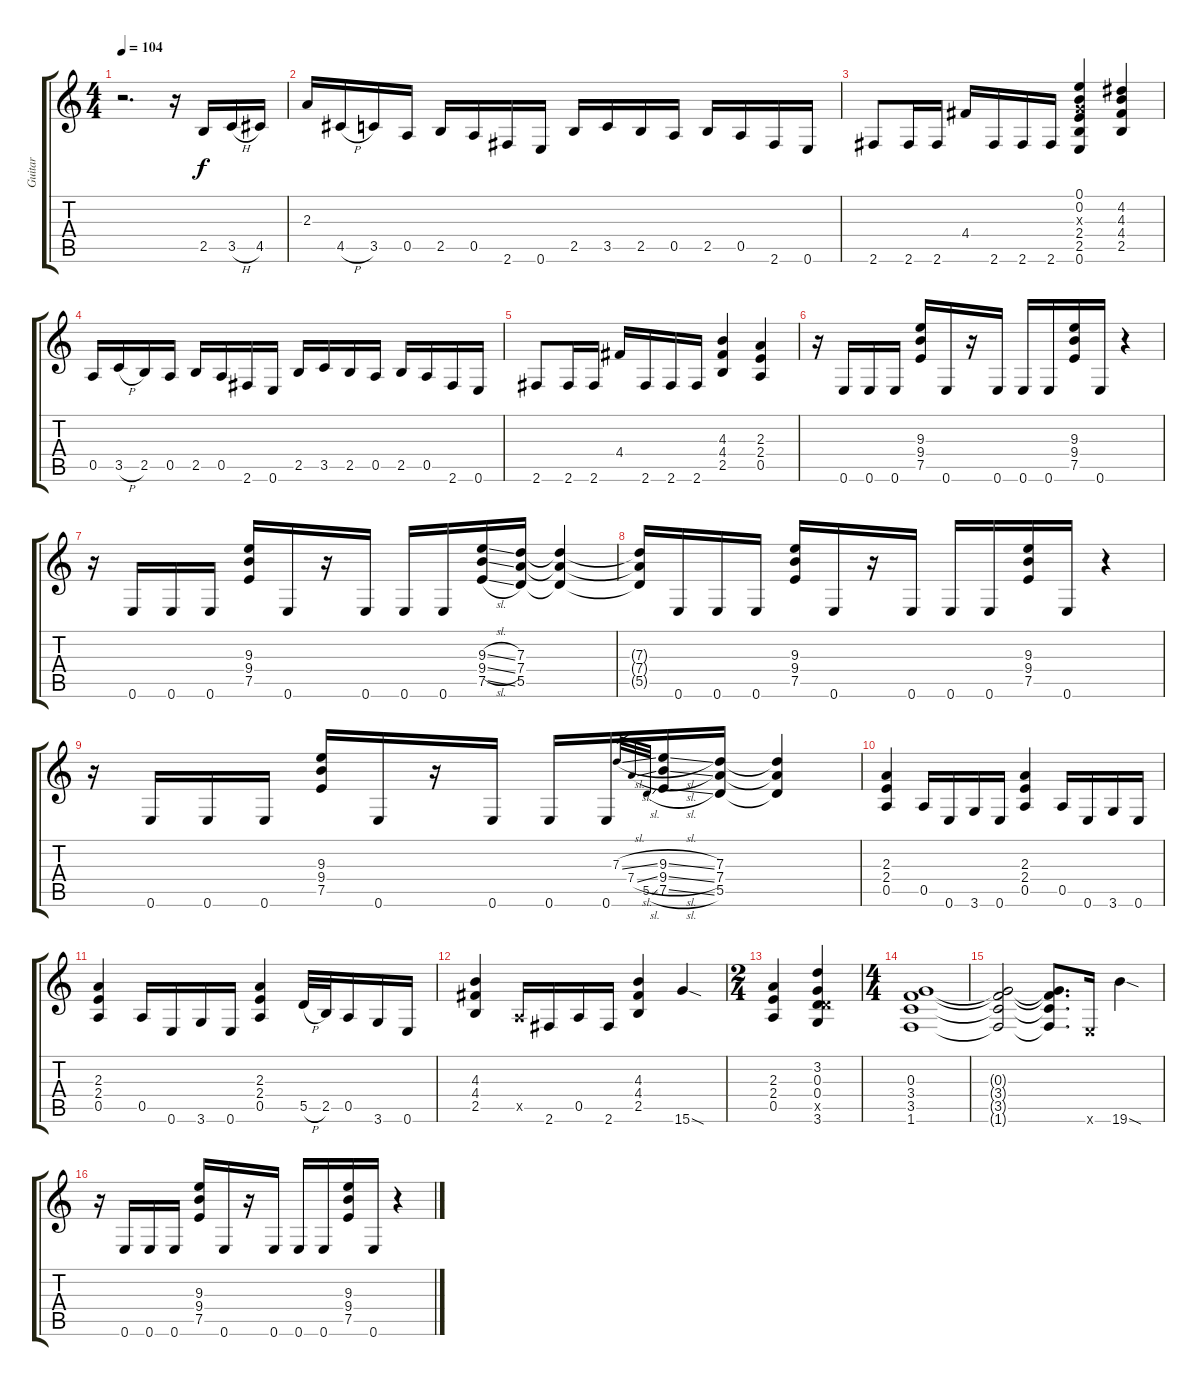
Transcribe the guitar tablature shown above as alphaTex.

\track ("Guitar" "Guitar") {instrument distortionguitar}
\staff {score tabs}
\tuning (E4 B3 G3 D3 A2 E2) {hide}
\ts (4 4)
\tempo 104
\clef g2
\ks c
r.2{d dy f} r.16 2.5.16 3.5{h}.16 4.5.16 |
2.3.16 4.5{h}.16 3.5.16 0.5.16 2.5.16 0.5.16 2.6.16 0.6.16 2.5.16 3.5.16 2.5.16 0.5.16 2.5.16 0.5.16 2.6.16 0.6.16 |
2.6.8 2.6.16 2.6.16 4.4.16 2.6.16 2.6.16 2.6.16 (0.1 0.2 0.3{x} 2.4 2.5 0.6).4 (4.2 4.3 4.4 2.5).4 |
0.5.16 3.5{h}.16 2.5.16 0.5.16 2.5.16 0.5.16 2.6.16 0.6.16 2.5.16 3.5.16 2.5.16 0.5.16 2.5.16 0.5.16 2.6.16 0.6.16 |
2.6.8 2.6.16 2.6.16 4.4.16 2.6.16 2.6.16 2.6.16 (4.3 4.4 2.5).4 (2.3 2.4 0.5).4 |
r.16 0.6.16 0.6.16 0.6.16 (9.3 9.4 7.5).16 0.6.16 r.16 0.6.16 0.6.16 0.6.16 (9.3 9.4 7.5).16 0.6.16 r.4 |
r.16 0.6.16 0.6.16 0.6.16 (9.3 9.4 7.5).16 0.6.16 r.16 0.6.16 0.6.16 0.6.16 (9.3{sl} 9.4{sl} 7.5{sl}).16 (7.3 7.4 5.5).16 (7.3{t} 7.4{t} 5.5{t}).4 |
(7.3{t} 7.4{t} 5.5{t}).16 0.6.16 0.6.16 0.6.16 (9.3 9.4 7.5).16 0.6.16 r.16 0.6.16 0.6.16 0.6.16 (9.3 9.4 7.5).16 0.6.16 r.4 |
r.16 0.6.16 0.6.16 0.6.16 (9.3 9.4 7.5).16 0.6.16 r.16 0.6.16 0.6.16 0.6.16 7.3{sl}.32{gr} 7.4{sl}.32{gr} 5.5{sl}.32{gr} (9.3{sl} 9.4{sl} 7.5{sl}).16 (7.3 7.4 5.5).16 (7.3{t} 7.4{t} 5.5{t}).4 |
(2.3 2.4 0.5).4 0.5.16 0.6.16 3.6.16 0.6.16 (2.3 2.4 0.5).4 0.5.16 0.6.16 3.6.16 0.6.16 |
(2.3 2.4 0.5).4 0.5.16 0.6.16 3.6.16 0.6.16 (2.3 2.4 0.5).4 5.5{h}.32 2.5.32 0.5.16 3.6.16 0.6.16 |
(4.3 4.4 2.5).4 0.5{x}.16 2.6.16 0.5.16 2.6.16 (4.3 4.4 2.5).4 15.6{sod}.4 |
\ts (2 4)
(2.3 2.4 0.5).4 (3.2 0.3 0.4 5.5{x} 3.6).4 |
\ts (4 4)
(0.3 3.4 3.5 1.6).1 |
(0.3{t} 3.4{t} 3.5{t} 1.6{t}).2 (0.3{t} 3.4{t} 3.5{t} 1.6{t}).8{d} 0.6{x}.16 19.6{sod}.4 |
r.16 0.6.16 0.6.16 0.6.16 (9.3 9.4 7.5).16 0.6.16 r.16 0.6.16 0.6.16 0.6.16 (9.3 9.4 7.5).16 0.6.16 r.4
